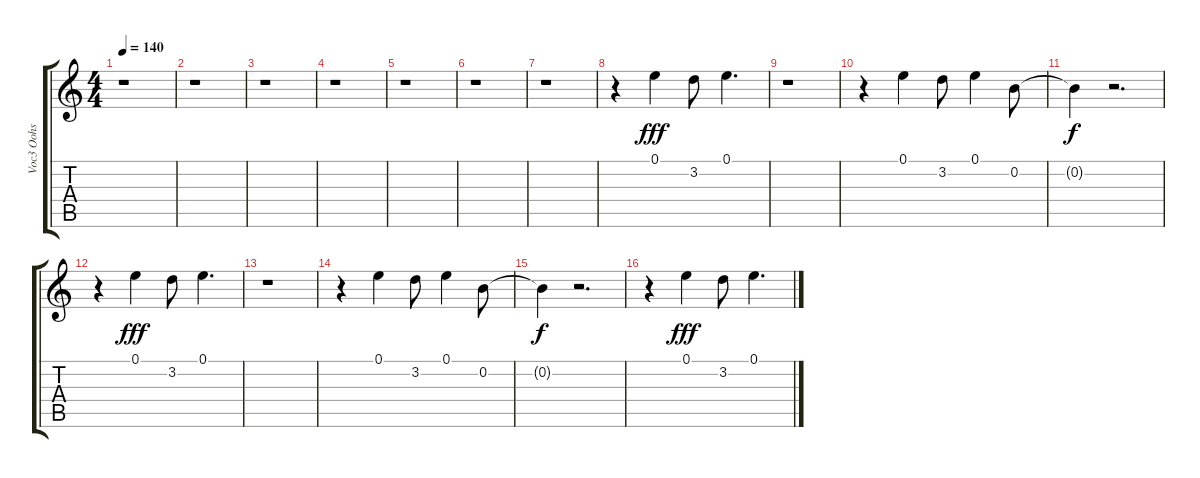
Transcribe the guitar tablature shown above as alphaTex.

\track ("Voc3 Oohs" "Voc3 Oohs") {instrument acousticguitarnylon}
\staff {score tabs}
\tuning (E4 B3 G3 D3 A2 E2) {hide}
\ts (4 4)
\tempo 140
\clef g2
\ks c
r.1{dy fff} |
r.1 |
r.1 |
r.1 |
r.1 |
r.1 |
r.1 |
r.4 0.1.4 3.2.8 0.1.4{d} |
r.1 |
r.4 0.1.4 3.2.8 0.1.4 0.2.8 |
0.2{t}.4{dy f} r.2{d} |
r.4 0.1.4{dy fff} 3.2.8 0.1.4{d} |
r.1 |
r.4 0.1.4 3.2.8 0.1.4 0.2.8 |
0.2{t}.4{dy f} r.2{d} |
r.4 0.1.4{dy fff volume 14} 3.2.8{volume 14} 0.1.4{d volume 14}
